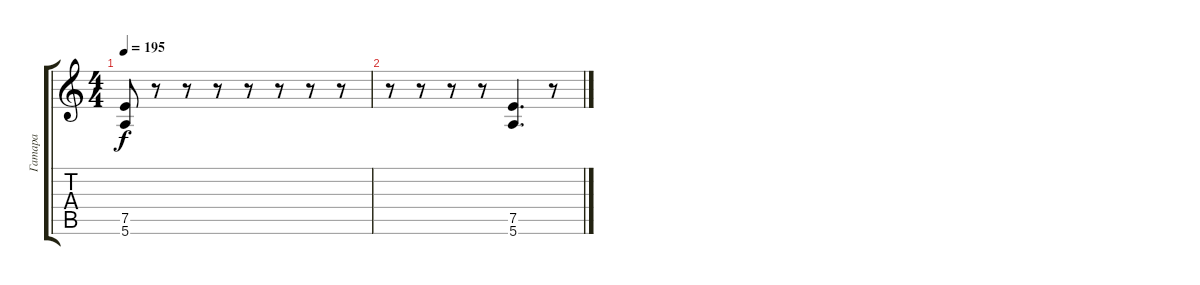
\track ("Гатара" "Гатара") {instrument distortionguitar}
\staff {score tabs}
\tuning (E4 B3 G3 D3 A2 E2) {hide}
\ts (4 4)
\tempo 195
\clef g2
\ks c
(7.5 5.6).8{dy f} r.8 r.8 r.8 r.8 r.8 r.8 r.8 |
r.8 r.8 r.8 r.8 (7.5 5.6).4{d} r.8
